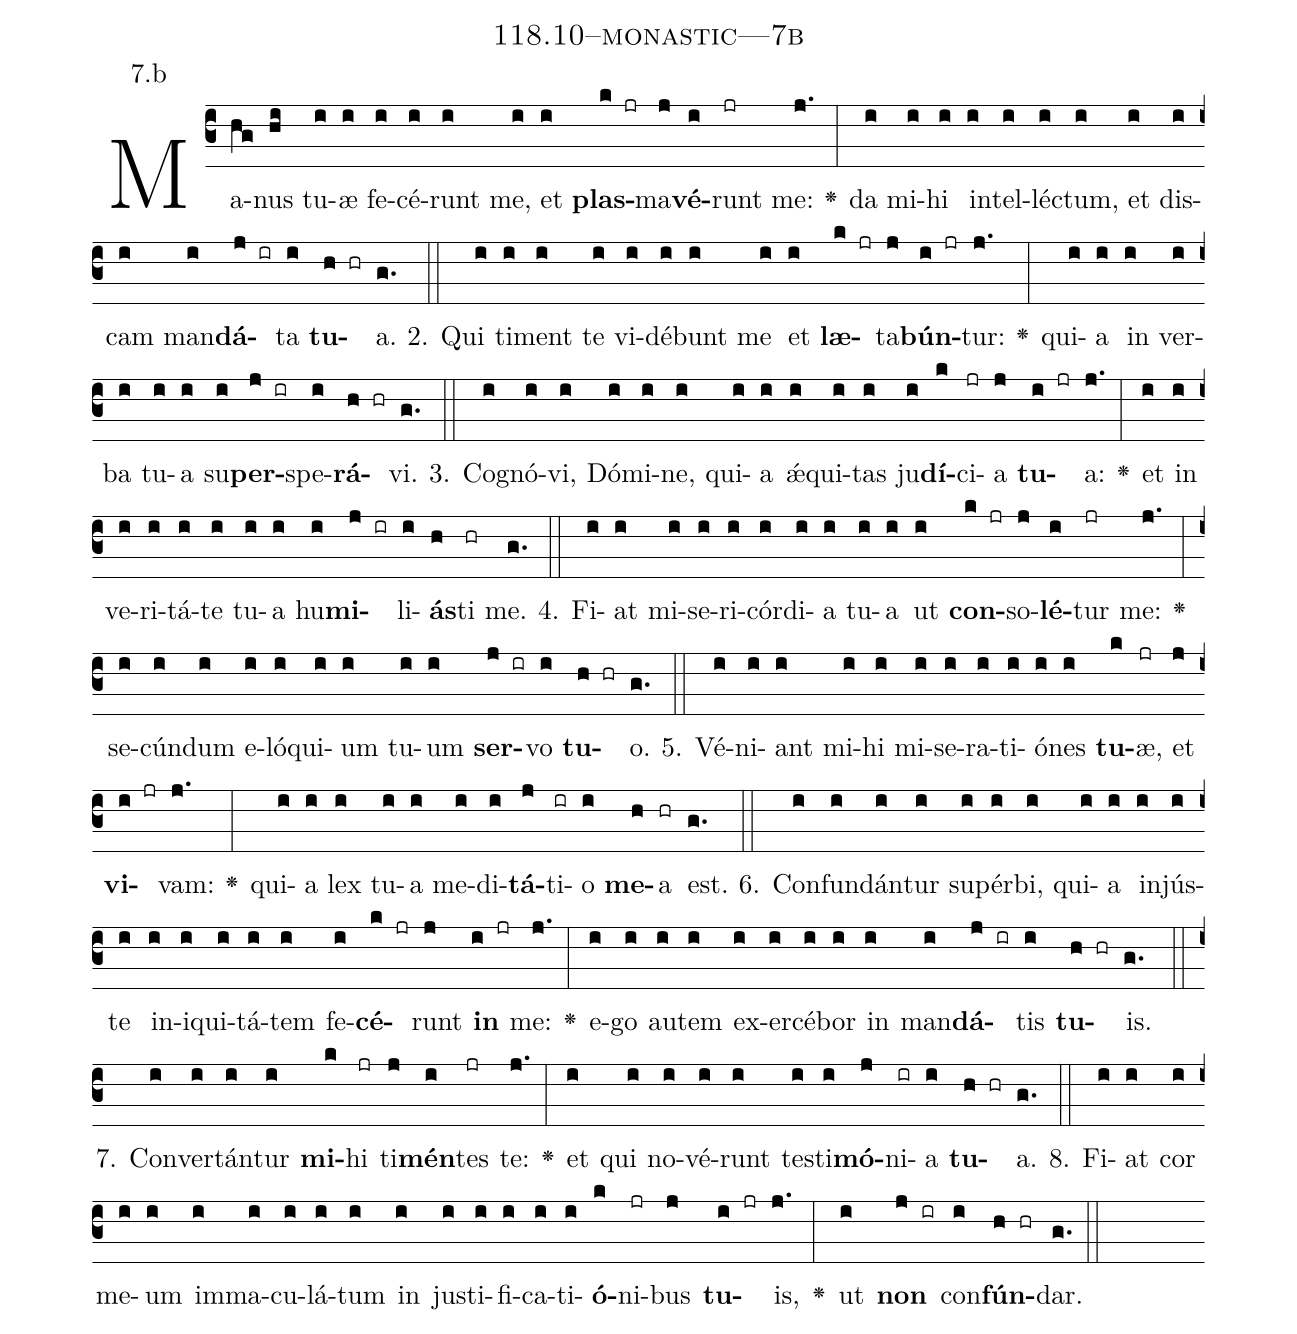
name: 118.10--monastic---7b;
annotation: 7.b;
%%
(c3)Ma(hg)nus(hi) tu(i)æ(i) fe(i)cé(i)runt(i) me,(i) et(i) <b>plas</b>(k jr)ma(j)<b>vé</b>(i)runt(jr) me:(j.) <v>\greheightstar</v>(:) da(i) mi(i)hi(i) in(i)tel(i)léc(i)tum,(i) et(i) dis(i)cam(i) man(i)<b>dá</b>(j ir)ta(i) <b>tu</b>(h hr)a.(g.) (::)
2. Qui(i) ti(i)ment(i) te(i) vi(i)dé(i)bunt(i) me(i) et(i) <b>læ</b>(k jr)ta(j)<b>bún</b>(i jr)tur:(j.) <v>\greheightstar</v>(:) qui(i)a(i) in(i) ver(i)ba(i) tu(i)a(i) su(i)<b>per</b>(j ir)spe(i)<b>rá</b>(h hr)vi.(g.) (::)
3. Co(i)gnó(i)vi,(i) Dó(i)mi(i)ne,(i) qui(i)a(i) ǽ(i)qui(i)tas(i) ju(i)<b>dí</b>(k)ci(jr)a(j) <b>tu</b>(i jr)a:(j.) <v>\greheightstar</v>(:) et(i) in(i) ve(i)ri(i)tá(i)te(i) tu(i)a(i) hu(i)<b>mi</b>(j ir)li(i)<b>ás</b>(h)ti(hr) me.(g.) (::)
4. Fi(i)at(i) mi(i)se(i)ri(i)cór(i)di(i)a(i) tu(i)a(i) ut(i) <b>con</b>(k jr)so(j)<b>lé</b>(i)tur(jr) me:(j.) <v>\greheightstar</v>(:) se(i)cún(i)dum(i) e(i)ló(i)qui(i)um(i) tu(i)um(i) <b>ser</b>(j ir)vo(i) <b>tu</b>(h hr)o.(g.) (::)
5. Vé(i)ni(i)ant(i) mi(i)hi(i) mi(i)se(i)ra(i)ti(i)ó(i)nes(i) <b>tu</b>(k)æ,(jr) et(j) <b>vi</b>(i jr)vam:(j.) <v>\greheightstar</v>(:) qui(i)a(i) lex(i) tu(i)a(i) me(i)di(i)<b>tá</b>(j)ti(ir)o(i) <b>me</b>(h)a(hr) est.(g.) (::)
6. Con(i)fun(i)dán(i)tur(i) su(i)pér(i)bi,(i) qui(i)a(i) in(i)jús(i)te(i) in(i)i(i)qui(i)tá(i)tem(i) fe(i)<b>cé</b>(k jr)runt(j) <b>in</b>(i jr) me:(j.) <v>\greheightstar</v>(:) e(i)go(i) au(i)tem(i) ex(i)er(i)cé(i)bor(i) in(i) man(i)<b>dá</b>(j ir)tis(i) <b>tu</b>(h hr)is.(g.) (::)
7. Con(i)ver(i)tán(i)tur(i) <b>mi</b>(k)hi(jr) ti(j)<b>mén</b>(i)tes(jr) te:(j.) <v>\greheightstar</v>(:) et(i) qui(i) no(i)vé(i)runt(i) tes(i)ti(i)<b>mó</b>(j)ni(ir)a(i) <b>tu</b>(h hr)a.(g.) (::)
8. Fi(i)at(i) cor(i) me(i)um(i) im(i)ma(i)cu(i)lá(i)tum(i) in(i) jus(i)ti(i)fi(i)ca(i)ti(i)<b>ó</b>(k)ni(jr)bus(j) <b>tu</b>(i jr)is,(j.) <v>\greheightstar</v>(:) ut(i) <b>non</b>(j ir) con(i)<b>fún</b>(h hr)dar.(g.) (::)
